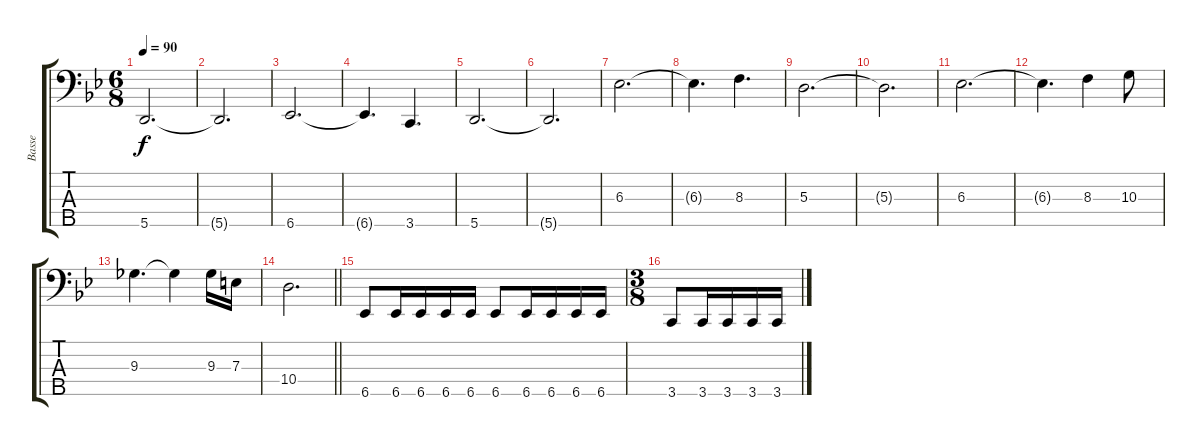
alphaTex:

\track ("Basse" "Basse") {instrument electricbassfinger}
\staff {score tabs}
\tuning (G2 D2 A1 E1 A0) {hide}
\ts (6 8)
\tempo 90
\clef f4
\ks bb
5.5.2{d dy f} |
5.5{t}.2{d} |
6.5.2{d} |
6.5{t}.4{d} 3.5.4{d} |
5.5.2{d} |
5.5{t}.2{d} |
6.3.2{d} |
6.3{t}.4{d} 8.3.4{d} |
5.3.2{d} |
5.3{t}.2{d} |
6.3.2{d} |
6.3{t}.4{d} 8.3.4 10.3.8 |
9.3.4{d} 9.3{t}.4 9.3.16 7.3.16 |
\barLineRight lightlight
10.4.2{d} |
6.5.8 6.5.16 6.5.16 6.5.16 6.5.16 6.5.8 6.5.16 6.5.16 6.5.16 6.5.16 |
\ts (3 8)
3.5.8 3.5.16 3.5.16 3.5.16 3.5.16
